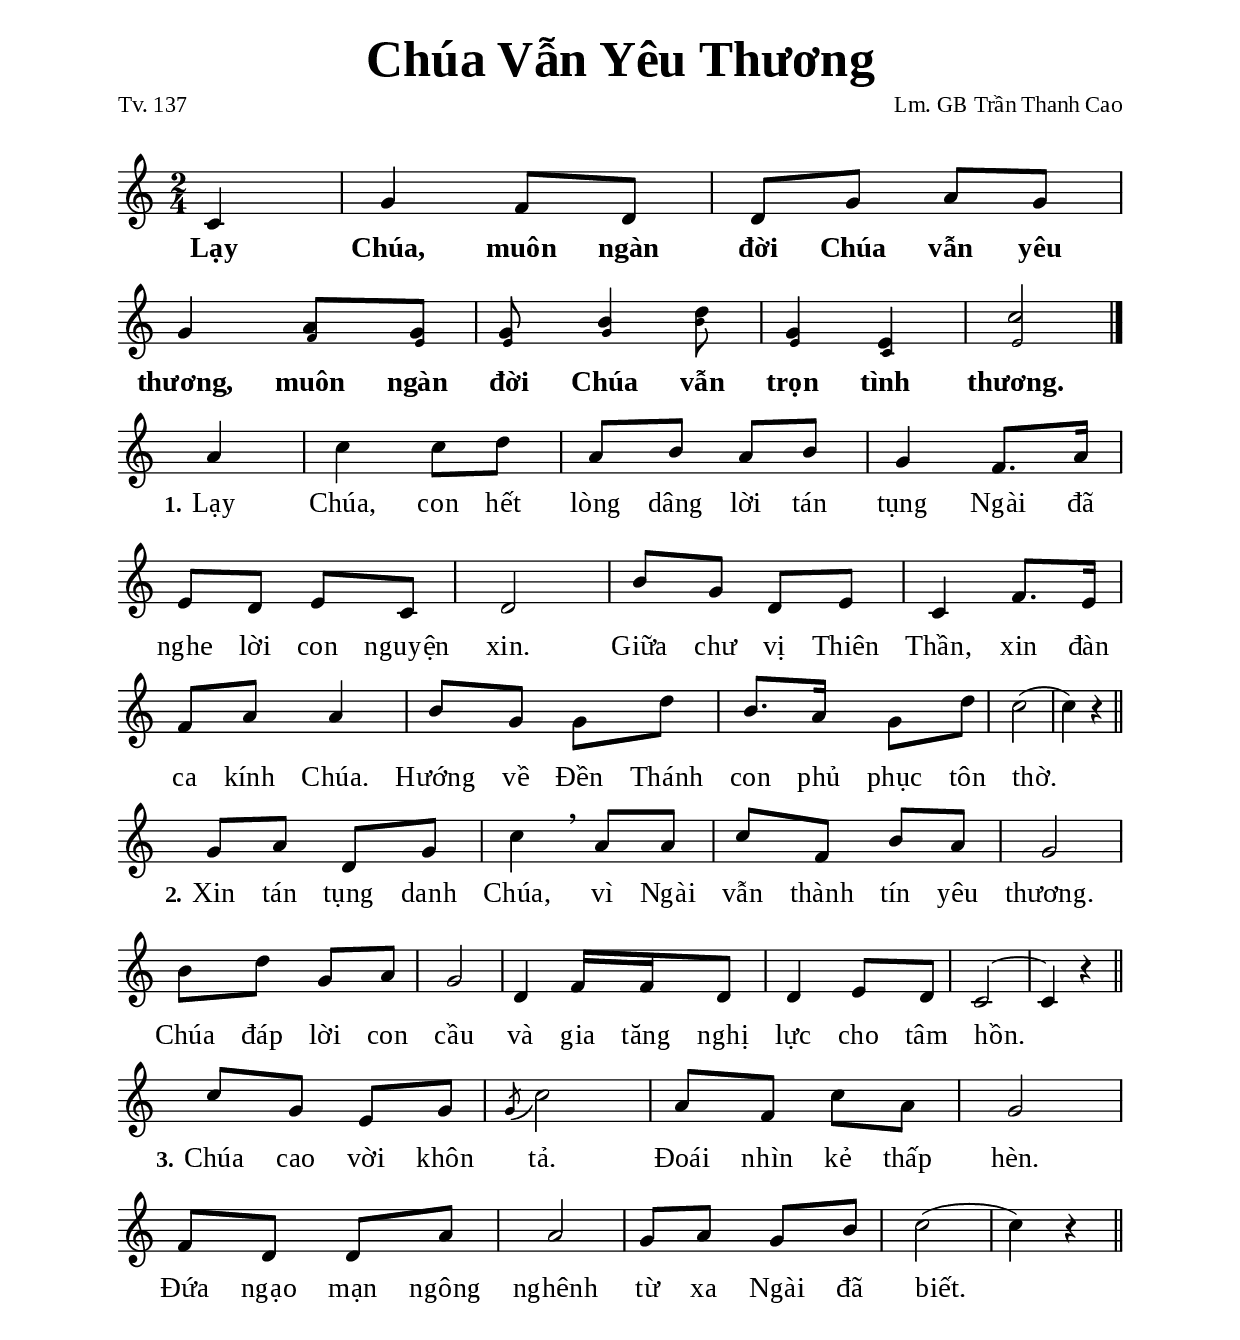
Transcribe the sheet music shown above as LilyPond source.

% Cài đặt chung
\version "2.22.1"
\include "english.ly"

\header {
  title = \markup { \fontsize #3 "Chúa Vẫn Yêu Thương" }
  poet = "Tv. 137"
  composer = "Lm. GB Trần Thanh Cao"
  arranger = " "
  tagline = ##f
}

% Nhạc điệp khúc
nhacDiepKhucSop = \relative c' {
  \partial 4 c4 |
  g' f8 d |
  d g a g |
  g4 a8 g |
  g b4 d8 |
  g,4 e |
  c'2 \bar "|."
}

nhacDiepKhucBas = \relative c' {
  \override NoteHead.font-size = #-2
  \skip 4
  \skip 2
  \skip 2
  \skip 4 f8 e |
  e g4 b8 |
  e,4 c |
  e2
}

% Nhạc phiên khúc
nhacPhienKhucMot = \relative c'' {
  \partial 4 a4 |
  c c8 d |
  a b a b |
  g4 f8. a16 |
  e8 d e c |
  d2 |
  b'8 g d e |
  c4 f8. e16 |
  f8 a a4 |
  b8 g g d' |
  b8. a16 g8 d' |
  c2 ( |
  c4) r \bar "||"
}

nhacPhienKhucHai = \relative c'' {
  g8 a d, g |
  c4 \breathe a8 a |
  c f, b a |
  g2 |
  b8 d g, a |
  g2 |
  d4 f16 f d8 |
  d4 e8 d |
  c2 \tweak extra-offset #'(0 . 3) ^~ |
  c4 r \bar "||"
}

nhacPhienKhucBa = \relative c'' {
  c8 g e g |
  \acciaccatura g8 c2 |
  a8 f c' a |
  g2 |
  f8 d d a' |
  a2 |
  g8 a g b |
  c2 ( |
  c4) r \bar "||"
}

% Lời điệp khúc
loiDiepKhuc = \lyricmode {
  Lạy Chúa, muôn ngàn đời Chúa vẫn yêu thương,
  muôn ngàn đời Chúa vẫn trọn tình thương.
}

% Lời phiên khúc
loiPhienKhucMot = \lyricmode {
  \set stanza = #"1."
  Lạy Chúa, con hết lòng dâng lời tán tụng Ngài
  đã nghe lời con nguyện xin.
  Giữa chư vị Thiên Thần, xin đàn ca kính Chúa.
  Hướng về Đền Thánh con phủ phục tôn thờ.
}

loiPhienKhucHai = \lyricmode {
  \set stanza = #"2."
  Xin tán tụng danh Chúa,
  vì Ngài vẫn thành tín yêu thương.
  Chúa đáp lời con cầu
  và gia tăng nghị lực cho tâm hồn.
}

loiPhienKhucBa = \lyricmode {
  \set stanza = #"3."
  Chúa cao vời khôn tả.
  Đoái nhìn kẻ thấp hèn.
  Đứa ngạo mạn ngông nghênh
  từ xa Ngài đã biết.
}


% Dàn trang
\paper {
  #(set-paper-size "a4")
  top-margin = 20\mm
  bottom-margin = 10\mm
  left-margin = 20\mm
  right-margin = 20\mm
  indent = #0
  #(define fonts
    (make-pango-font-tree
      "Liberation Serif"
      "Liberation Serif"
      "Liberation Serif"
      (/ 20 20)))
  page-count = #1
  system-system-spacing = #'((basic-distance . 12)
                             (minimum-distance . 12.5)
                             (padding . 1))
  score-system-spacing = #'((basic-distance . 12)
                             (minimum-distance . 12.5)
                             (padding . 1))
}

% Thiết lập tông và nhịp
TongNhip = { \key c \major \time 2/4 }

% Đổi kích thước nốt cho bè phụ
notBePhu =
#(define-music-function (font-size music) (number? ly:music?)
   (for-some-music
     (lambda (m)
       (if (music-is-of-type? m 'rhythmic-event)
           (begin
             (set! (ly:music-property m 'tweaks)
                   (cons `(font-size . ,font-size)
                         (ly:music-property m 'tweaks)))
             #t)
           #f))
     music)
   music)

\score {
  \new ChoirStaff <<
    \new Staff = diepKhuc \with {
        \consists "Merge_rests_engraver"
        %\magnifyStaff #(magstep +1)
        printPartCombineTexts = ##f
      }
      <<
      \new Voice \TongNhip \partCombine 
        \nhacDiepKhucSop
        \notBePhu -3 { \nhacDiepKhucBas }
      \new NullVoice = nhacThamChieu \nhacDiepKhucSop
      \new Lyrics \with {
          \override VerticalAxisGroup.
            nonstaff-relatedstaff-spacing.padding = #1.2
          \override VerticalAxisGroup.
            nonstaff-unrelatedstaff-spacing.padding = #1
        }
        \lyricsto nhacThamChieu \loiDiepKhuc
      >>
  >>
  \layout {
    \override Lyrics.LyricText.font-series = #'bold
    \override Lyrics.LyricText.font-size = #+2
    \override Lyrics.LyricSpace.minimum-distance = #4
    \override Score.BarNumber.break-visibility = ##(#f #f #f)
    \override Score.SpacingSpanner.uniform-stretching = ##t
  }
}

\score {
  \new ChoirStaff <<
    \new Staff = phienKhuc \with {
        %\magnifyStaff #(magstep +1)
      }
      <<
      \new Voice = beSop {
        \key c \major \time 2/4 \nhacPhienKhucMot
      }
    >>
    \new Lyrics \with {
          \override VerticalAxisGroup.
            nonstaff-relatedstaff-spacing.padding = #1.5
          \override VerticalAxisGroup.
            nonstaff-unrelatedstaff-spacing.padding = #1
        }
        \lyricsto beSop \loiPhienKhucMot
  >>
  \layout {
    \override Staff.TimeSignature.transparent = ##t
    \override Lyrics.LyricText.font-size = #+2
    \override Lyrics.LyricSpace.minimum-distance = #2.5
    \override Score.BarNumber.break-visibility = ##(#f #f #f)
    \override Score.SpacingSpanner.uniform-stretching = ##t
  } 
}

\score {
  \new ChoirStaff <<
    \new Staff = phienKhuc \with {
        %\magnifyStaff #(magstep +1)
      }
      <<
      \new Voice = beSop {
        \key c \major \time 2/4 \nhacPhienKhucHai
      }
    >>
    \new Lyrics \with {
          \override VerticalAxisGroup.
            nonstaff-relatedstaff-spacing.padding = #1.5
          \override VerticalAxisGroup.
            nonstaff-unrelatedstaff-spacing.padding = #1
        }
        \lyricsto beSop \loiPhienKhucHai
  >>
  \layout {
    \override Staff.TimeSignature.transparent = ##t
    \override Lyrics.LyricText.font-size = #+2
    \override Lyrics.LyricSpace.minimum-distance = #2.5
    \override Score.BarNumber.break-visibility = ##(#f #f #f)
    \override Score.SpacingSpanner.uniform-stretching = ##t
  } 
}

\score {
  \new ChoirStaff <<
    \new Staff = phienKhuc \with {
        %\magnifyStaff #(magstep +1)
      }
      <<
      \new Voice = beSop {
        \key c \major \time 2/4 \nhacPhienKhucBa
      }
    >>
    \new Lyrics \with {
          \override VerticalAxisGroup.
            nonstaff-relatedstaff-spacing.padding = #1.5
          \override VerticalAxisGroup.
            nonstaff-unrelatedstaff-spacing.padding = #1
        }
        \lyricsto beSop \loiPhienKhucBa
  >>
  \layout {
    \override Staff.TimeSignature.transparent = ##t
    \override Lyrics.LyricText.font-size = #+2
    \override Lyrics.LyricSpace.minimum-distance = #3
    \override Score.BarNumber.break-visibility = ##(#f #f #f)
    \override Score.SpacingSpanner.uniform-stretching = ##t
  } 
}
